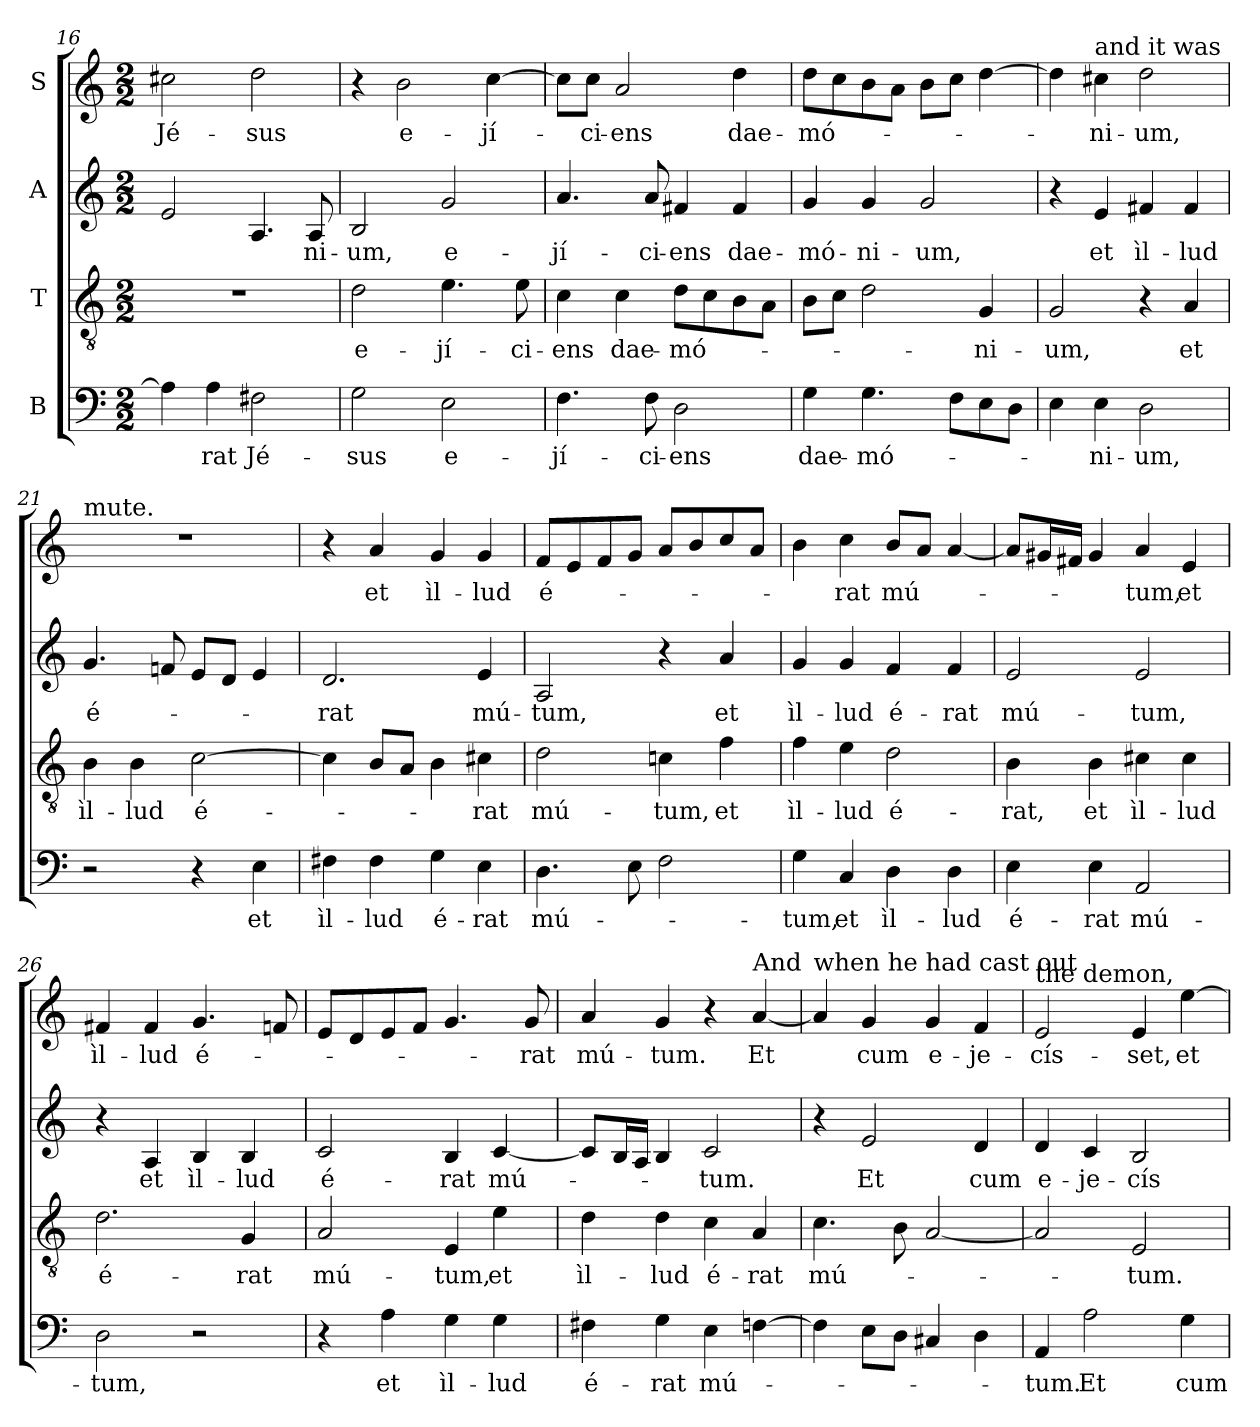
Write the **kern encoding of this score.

**kern	**text	**kern	**text	**kern	**text	**kern	**text
*part4	*part4	*part3	*part3	*part2	*part2	*part1	*part1
*staff4	*staff4	*staff3	*staff3	*staff2	*staff2	*staff1	*staff1
*I"B	*	*I"T	*	*I"A	*	*I"S	*
!!LO:LB:g=z
*clefF4	*	*clefGv2	*	*clefG2	*	*clefG2	*
*k[]	*	*k[]	*	*k[]	*	*k[]	*
*C:	*	*C:	*	*C:	*	*C:	*
*M2/2	*	*M2/2	*	*M2/2	*	*M2/2	*
=16	=16	=16	=16	=16	=16	=16	=16
!	!	!	!	!	!	!	!LO:LY:b
4A\]	.	1r	.	2e/	.	2cc#X\	Jé-
!	!LO:LY:b	!	!	!	!	!	!
4A\	-rat	.	.	.	.	.	.
!	!LO:LY:b	!	!	!	!	!	!LO:LY:b
2F#X\	Jé-	.	.	4.A/	.	2dd\	-sus
!	!	!	!	!	!LO:LY:b	!	!
.	.	.	.	8A/	-ni-	.	.
=17	=17	=17	=17	=17	=17	=17	=17
!	!LO:LY:b	!	!LO:LY:b	!	!LO:LY:b	!	!
2G\	-sus	2d\	e-	2B/	-um,	4r	.
!	!	!	!	!	!	!	!LO:LY:b
.	.	.	.	.	.	2b\	e-
!	!LO:LY:b	!	!LO:LY:b	!	!LO:LY:b	!	!
2E\	e-	4.e\	-jí-	2g/	e-	.	.
!	!	!	!	!	!	!	!LO:LY:b
.	.	.	.	.	.	[4cc\	-jí-
!	!	!	!LO:LY:b	!	!	!	!
.	.	8e\	-ci-	.	.	.	.
=18	=18	=18	=18	=18	=18	=18	=18
!	!LO:LY:b	!	!LO:LY:b	!	!LO:LY:b	!	!
4.F\	-jí-	4c\	-ens	4.a/	-jí-	8cc\L]	.
!	!	!	!	!	!	!	!LO:LY:b
.	.	.	.	.	.	8cc\J	-ci-
!	!	!	!LO:LY:b	!	!	!	!LO:LY:b
.	.	4c\	dae-	.	.	2a/	-ens
!	!LO:LY:b	!	!	!	!LO:LY:b	!	!
8F\	-ci-	.	.	8a/	-ci-	.	.
!	!LO:LY:b	!	!LO:LY:b	!	!LO:LY:b	!	!
2D\	-ens	8d\L	-mó-	4f#X/	-ens	.	.
.	.	8c\	.	.	.	.	.
!	!	!	!	!	!LO:LY:b	!	!LO:LY:b
.	.	8B\	.	4f#/	dae-	4dd\	dae-
.	.	8A\J	.	.	.	.	.
=19	=19	=19	=19	=19	=19	=19	=19
!	!LO:LY:b	!	!	!	!LO:LY:b	!	!LO:LY:b
4G\	dae-	8B\L	.	4g/	-mó-	8dd\L	-mó-
.	.	8c\J	.	.	.	8cc\	.
!	!LO:LY:b	!	!	!	!LO:LY:b	!	!
4.G\	-mó-	2d\	.	4g/	-ni-	8b\	.
.	.	.	.	.	.	8a\J	.
!	!	!	!	!	!LO:LY:b	!	!
.	.	.	.	2g/	-um,	8b\L	.
8F\L	.	.	.	.	.	8cc\J	.
!	!	!	!LO:LY:b	!	!	!	!
8E\	.	4G/	-ni-	.	.	[4dd\	.
8D\J	.	.	.	.	.	.	.
=20	=20	=20	=20	=20	=20	=20	=20
!	!	!	!LO:LY:b	!	!	!	!
4E\	.	2G/	-um,	4r	.	4dd\]	.
!	!	!	!	!	!	!LO:TX:a:t=and it was	!
!	!LO:LY:b	!	!	!	!LO:LY:b	!	!LO:LY:b
4E\	-ni-	.	.	4e/	et	4cc#X\	-ni-
!	!LO:LY:b	!	!	!	!LO:LY:b	!	!LO:LY:b
2D\	-um,	4r	.	4f#X/	ìl-	2dd\	-um,
!	!	!	!LO:LY:b	!	!LO:LY:b	!	!
.	.	4A/	et	4f#/	-lud	.	.
!!LO:PB:g=z
=21	=21	=21	=21	=21	=21	=21	=21
!	!	!	!	!	!	!LO:TX:a:t=mute.	!
!	!	!	!LO:LY:b	!	!LO:LY:b	!	!
2r	.	4B\	ìl-	4.g/	é-	1r	.
!	!	!	!LO:LY:b	!	!	!	!
.	.	4B\	-lud	.	.	.	.
.	.	.	.	8fni/	.	.	.
!	!	!	!LO:LY:b	!	!	!	!
4r	.	[2c\	é-	8e/L	.	.	.
.	.	.	.	8d/J	.	.	.
!	!LO:LY:b	!	!	!	!	!	!
4E\	et	.	.	4e/	.	.	.
=22	=22	=22	=22	=22	=22	=22	=22
!	!LO:LY:b	!	!	!	!LO:LY:b	!	!
4F#X\	ìl-	4c\]	.	2.d/	-rat	4r	.
!	!LO:LY:b	!	!	!	!	!	!LO:LY:b
4F#\	-lud	8B/L	.	.	.	4a/	et
.	.	8A/J	.	.	.	.	.
!	!LO:LY:b	!	!	!	!	!	!LO:LY:b
4G\	é-	4B\	.	.	.	4g/	ìl-
!	!LO:LY:b	!	!LO:LY:b	!	!LO:LY:b	!	!LO:LY:b
4E\	-rat	4c#X\	-rat	4e/	mú-	4g/	-lud
=23	=23	=23	=23	=23	=23	=23	=23
!	!LO:LY:b	!	!LO:LY:b	!	!LO:LY:b	!	!LO:LY:b
4.D\	mú-	2d\	mú-	2A/	-tum,	8f/L	é-
.	.	.	.	.	.	8e/	.
.	.	.	.	.	.	8f/	.
8E\	.	.	.	.	.	8g/J	.
!	!	!	!LO:LY:b	!	!	!	!
2F\	.	4cni\	-tum,	4r	.	8a/L	.
.	.	.	.	.	.	8b/	.
!	!	!	!LO:LY:b	!	!LO:LY:b	!	!
.	.	4f\	et	4a/	et	8cc/	.
.	.	.	.	.	.	8a/J	.
=24	=24	=24	=24	=24	=24	=24	=24
!	!LO:LY:b	!	!LO:LY:b	!	!LO:LY:b	!	!
4G\	-tum,	4f\	ìl-	4g/	ìl-	4b\	.
!	!LO:LY:b	!	!LO:LY:b	!	!LO:LY:b	!	!LO:LY:b
4C/	et	4e\	-lud	4g/	-lud	4cc\	-rat
!	!LO:LY:b	!	!LO:LY:b	!	!LO:LY:b	!	!LO:LY:b
4D\	ìl-	2d\	é-	4f/	é-	8b/L	mú-
.	.	.	.	.	.	8a/J	.
!	!LO:LY:b	!	!	!	!LO:LY:b	!	!
4D\	-lud	.	.	4f/	-rat	[4a/	.
=25	=25	=25	=25	=25	=25	=25	=25
!	!LO:LY:b	!	!LO:LY:b	!	!LO:LY:b	!	!
4E\	é-	4B\	-rat,	2e/	mú-	8a/L]	.
.	.	.	.	.	.	16g#X/L	.
.	.	.	.	.	.	16f#X/JJ	.
!	!LO:LY:b	!	!LO:LY:b	!	!	!	!
4E\	-rat	4B\	et	.	.	4g#/	.
!	!LO:LY:b	!	!LO:LY:b	!	!LO:LY:b	!	!LO:LY:b
2AA/	mú-	4c#X\	ìl-	2e/	-tum,	4a/	-tum,
!	!	!	!LO:LY:b	!	!	!	!LO:LY:b
.	.	4c#\	-lud	.	.	4e/	et
!!LO:LB:g=z
=26	=26	=26	=26	=26	=26	=26	=26
!	!LO:LY:b	!	!LO:LY:b	!	!	!	!LO:LY:b
2D\	-tum,	2.d\	é-	4r	.	4f#X/	ìl-
!	!	!	!	!	!LO:LY:b	!	!LO:LY:b
.	.	.	.	4A/	et	4f#/	-lud
!	!	!	!	!	!LO:LY:b	!	!LO:LY:b
2r	.	.	.	4B/	ìl-	4.g/	é-
!	!	!	!LO:LY:b	!	!LO:LY:b	!	!
.	.	4G/	-rat	4B/	-lud	.	.
.	.	.	.	.	.	8fni/	.
=27	=27	=27	=27	=27	=27	=27	=27
!	!	!	!LO:LY:b	!	!LO:LY:b	!	!
4r	.	2A/	mú-	2c/	é-	8e/L	.
.	.	.	.	.	.	8d/	.
!	!LO:LY:b	!	!	!	!	!	!
4A\	et	.	.	.	.	8e/	.
.	.	.	.	.	.	8f/J	.
!	!LO:LY:b	!	!LO:LY:b	!	!LO:LY:b	!	!
4G\	ìl-	4E/	-tum,	4B/	-rat	4.g/	.
!	!LO:LY:b	!	!LO:LY:b	!	!LO:LY:b	!	!
4G\	-lud	4e\	et	[4c/	mú-	.	.
!	!	!	!	!	!	!	!LO:LY:b
.	.	.	.	.	.	8g/	-rat
=28	=28	=28	=28	=28	=28	=28	=28
!	!LO:LY:b	!	!LO:LY:b	!	!	!	!LO:LY:b
4F#X\	é-	4d\	ìl-	8c/L]	.	4a/	mú-
.	.	.	.	16B/L	.	.	.
.	.	.	.	16A/JJ	.	.	.
!	!LO:LY:b	!	!LO:LY:b	!	!	!	!LO:LY:b
4G\	-rat	4d\	-lud	4B/	.	4g/	-tum.
!	!LO:LY:b	!	!LO:LY:b	!	!LO:LY:b	!	!
4E\	mú-	4c\	é-	2c/	-tum.	4r	.
!	!	!	!	!	!	!LO:TX:a:t=And	!
!	!	!	!LO:LY:b	!	!	!	!LO:LY:b
[4Fni\	.	4A/	-rat	.	.	[4a/	Et
=29	=29	=29	=29	=29	=29	=29	=29
!	!	!	!	!	!	!LO:TX:a:t=when he had cast out	!
!	!	!	!LO:LY:b	!	!	!	!
4F\]	.	4.c\	mú-	4r	.	4a/]	.
!	!	!	!	!	!LO:LY:b	!	!LO:LY:b
8E\L	.	.	.	2e/	Et	4g/	cum
8D\J	.	8B\	.	.	.	.	.
!	!	!	!	!	!	!	!LO:LY:b
4C#X/	.	[2A/	.	.	.	4g/	e-
!	!	!	!	!	!LO:LY:b	!	!LO:LY:b
4D\	.	.	.	4d/	cum	4f/	-je-
=30	=30	=30	=30	=30	=30	=30	=30
!	!	!	!	!	!	!LO:TX:a:t=the demon,	!
!	!LO:LY:b	!	!	!	!LO:LY:b	!	!LO:LY:b
4AA/	-tum.	2A/]	.	4d/	e-	2e/	-cís-
!	!LO:LY:b	!	!	!	!LO:LY:b	!	!
2A\	Et	.	.	4c/	-je-	.	.
!	!	!	!LO:LY:b	!	!LO:LY:b	!	!LO:LY:b
.	.	2E/	-tum.	2B/	-cís-	4e/	-set,
!	!LO:LY:b	!	!	!	!	!	!LO:LY:b
4G\	cum	.	.	.	.	[4ee\	et
=	=	=	=	=	=	=	=
*-	*-	*-	*-	*-	*-	*-	*-
